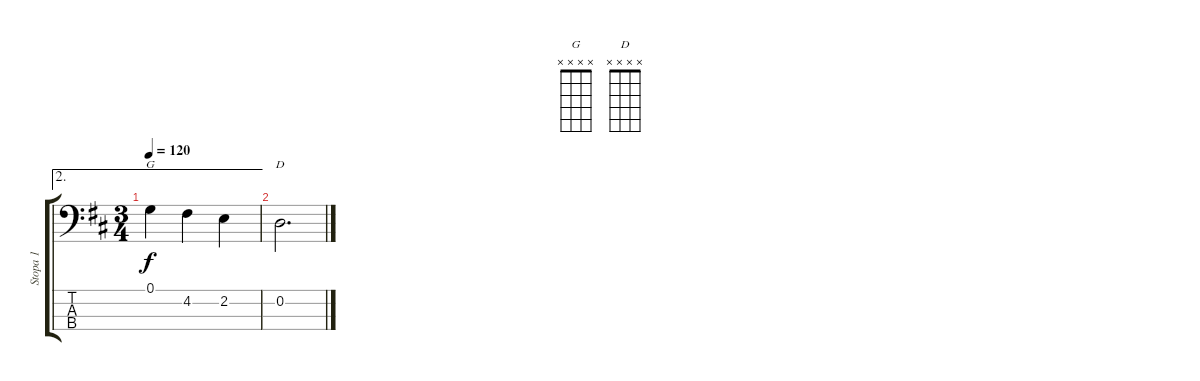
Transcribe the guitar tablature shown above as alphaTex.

\track ("Stopa 1" "Stopa 1") {instrument acousticbass}
\staff {score tabs}
\tuning (G2 D2 A1 E1) {hide}
\chord ("G" x x x x)
\chord ("D" x x x x)
\ae 2
\ts (3 4)
\tempo 120
\clef f4
\ks d
0.1.4{ch "G" dy f} 4.2.4 2.2.4 |
0.2.2{d ch "D"}
